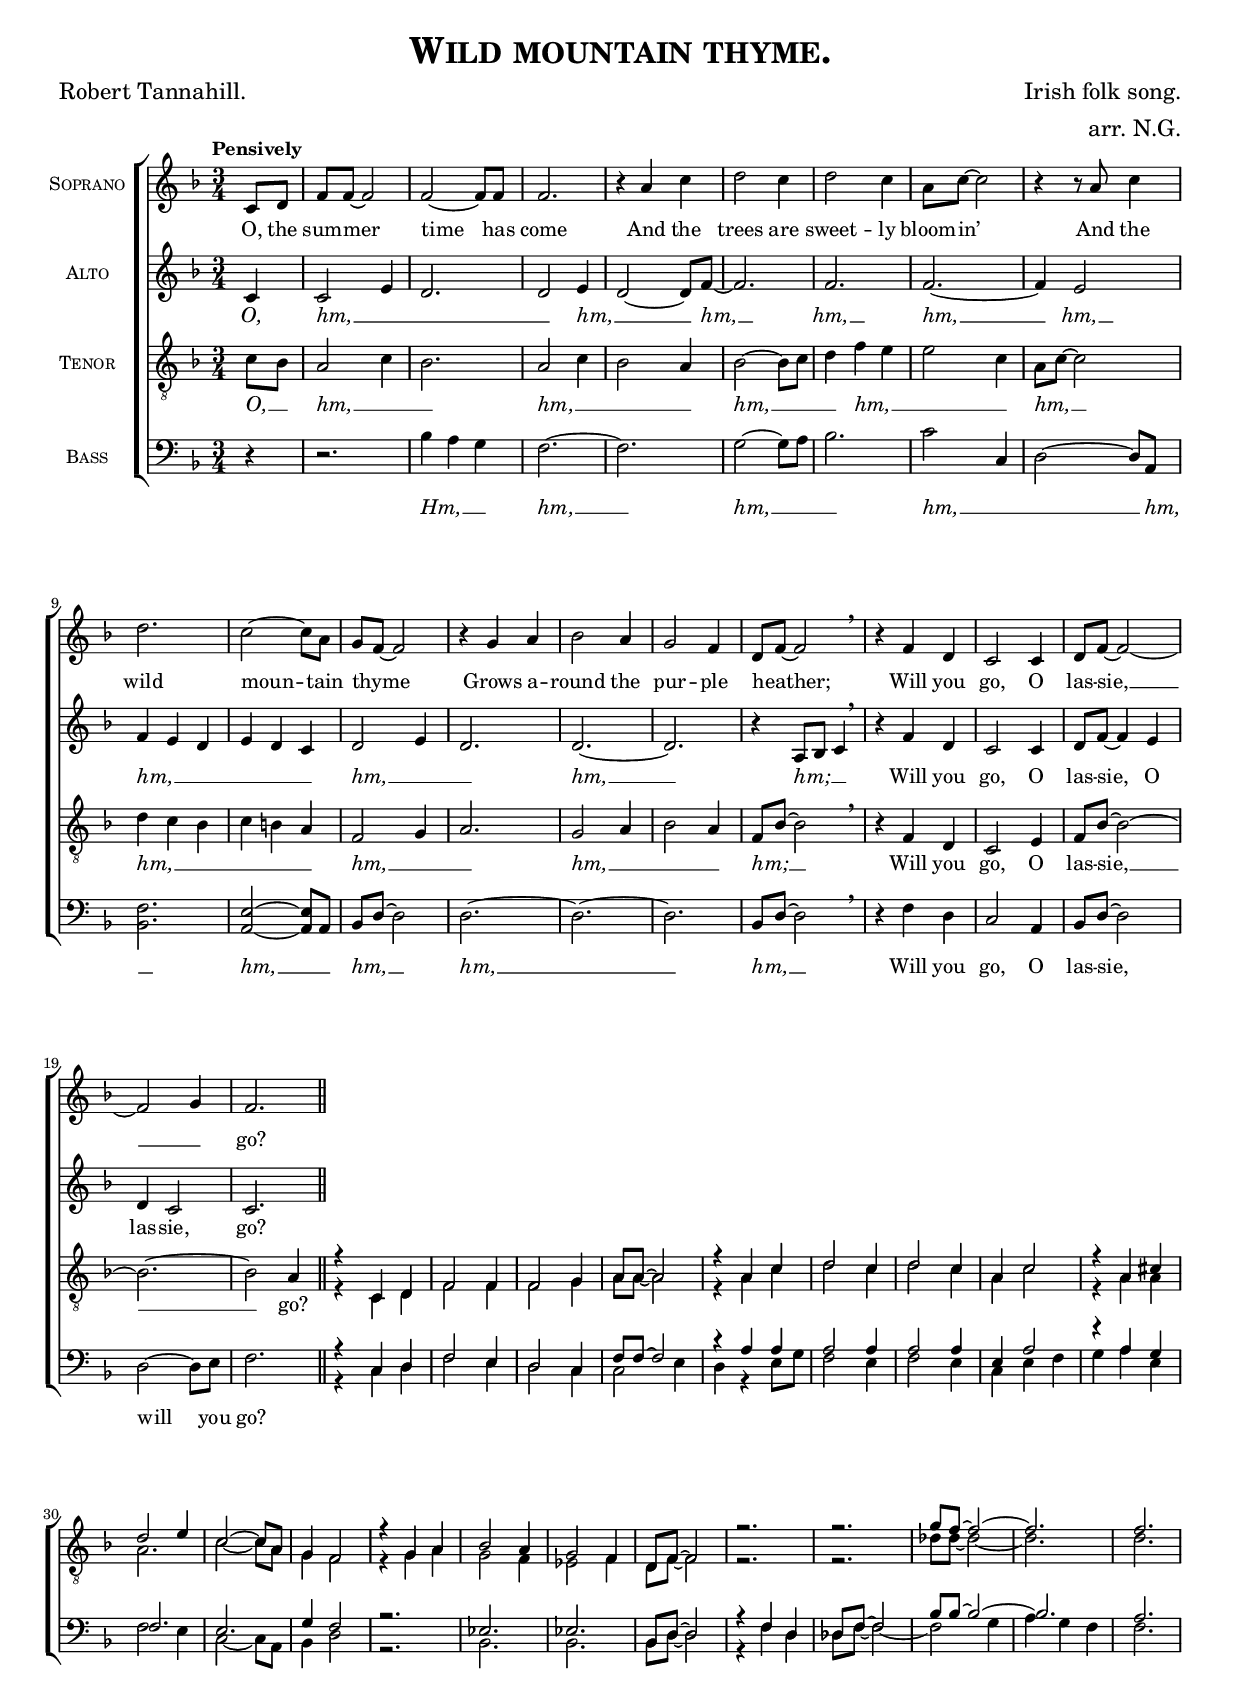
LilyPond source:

\version "2.19.84"

\paper {
  top-system-spacing.basic-distance = #10
  score-system-spacing.basic-distance = #20
  system-system-spacing.basic-distance = #20
  last-bottom-spacing.basic-distance = #10
}

\header {
  %dedication = \markup{\italic "to Emma."}
  title = \markup{\caps{"Wild mountain thyme."}}
  composer = "Irish folk song."
  arranger = "arr. N.G."
  poet = "Robert Tannahill."
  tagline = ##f
}

global = {
  \key f \major
  \time 3/4
  \tempo "Pensively"
}

soprano = \relative c'' {
  \global
  \partial 4 c,8 d | f f~ f2 | f2~ f8 f | f2. |
  r4 a c | d2 c4 | d2 c4 | a8 c8~ c2 |
  r4 r8 a8 c4 | d2. | c2~ c8 a8 | g8 f8~ f2 | 
  r4 g4 a4 | bes2 a4 | g2 f4 | d8 f8~ f2 | 
  \breathe r4 f d4 | c2 c4 | d8  f8~ f2~ | 
  f2 g4 | f2. \bar "||"
}

alto = \relative c' {
  \global
  \partial 4 c4 | c2 e4 | d2. | d2 e4 | 
  d2~ d8 f8~ | f2. | f2. | f2.~ | 
  f4 e2 | f4 e4 d4 | e4 d4 c4 | d2 e4 |
  d2. | d2.~ | d2. | r4 a8 bes c4 | 
  \breathe r4 f d4 | c2 c4 | d8 f8~ f4 e4 | 
  d c2 | c2. \bar "||"
}

tenor = \relative c' {
  \global
  \partial 4 c8 bes8 | a2 c4 | bes2. | a2 c4 | bes2 a4 |
  bes2~ bes8 c8 | d4 f4 e4 | e2 c4 | a8 c8~ c2 | 
  d4 c4 bes4 | c4 b4 a4 | f2 g4 | 
  a2. | g2 a4 | bes2 a4 | f8 bes8~ bes2 | 
  \breathe r4 f d4 | c2 e4 | f8 bes8~ bes2~ |
  bes2.~ | bes2 a4 \bar "||"
  
  << { r4 c, d | f2 f4 | f2 g4 | a8 a8~ a2 |
       r4 a c | d2 c4 | d2 c4 | a4 c2 | 
       r4 a4 cis4 | d2 e4 | c2~ c8 a8 | g4 f2 | 
       r4 g4 a4 | bes2 a4 | g2 f4 | d8 f8~ f2 |
       r2. | r2. | g'8 f8~ f2~ | f2. | f2. 
     } \\
     { r4 c, d | f2 f4 | f2 g4 | a8 a8~ a2 |
       r4 a c | d2 c4 | d2 c4 | a4 c2 |
       r4 a4 a4 | a2. | c2~ c8 a8 | g4 f2 | 
       r4 g4 a4 | g2 f4 | ees2 f4 | d8 f8 ~f2 |
       r2. | r2. | des'8 des8~ des2~ | des2. | d2. |
     } 
  >>
  
}

bass = \relative c {
  \global
  \partial 4 r4 | r2. | bes'4 a g | f2.~ | f2. |
  g2~ g8 a8 | bes2. | c2 c,4 | d2~ d8 a8 | 
  <bes f'>2. | <a e'>2~ <a e'>8 a8 | bes8 d~ d2 |
  d2.~ | d2.~ | d2. | bes8 d8~ d2 
  \breathe r4 f d4 | c2 a4 |  bes8 d8~ d2 |
  d2~ d8 e8 | f2. \bar "||"
  
  << { r4 c d | f2 e4 | d2 c4 | f8 f8~ f2 | 
       r4 a4 a4 | a2 a4 | a2 a4 | e4 a2 | 
       r4 a4 g4 | f2. | e2. | g4 f2 | 
       r2. | ees2. | ees2. | bes8 d8~ d2 | 
       r4 f d | des8 f8~ f2 | bes8 bes8~ bes2~ | bes2. | a2.
     } \\ 
     { r4 c, d | f2 e4 | d2 c4 | c2 e4 | 
       d4 r4 e8 g8 | f2 e4 | f2 e4 | c4 e4 f4 | 
       g4 a4 e4 | f2 e4 | c2~ c8 a8 | bes4 d2 | 
       r2. | bes2. | bes2. | bes8 d8~ d2 | 
       r4 f d | des8 f8~ f2~ | f2 g4 | a4 g4 f4 | f2. | 
     } 
  >>

}

sopranoVerse = \lyricmode {
  %\override LyricText #'font-family = #'Calibri
  O, the sum -- mer time has come
  And the trees are sweet -- ly bloom -- in’ 
  And the wild moun -- tain thyme _ 
  Grows a -- round the pur -- ple heather; _ 
  Will you go, O las -- sie, __ _ go?
}

altoVerse = \lyricmode {
  \markup{\italic O, }
  \markup{\italic hm,} __ _ _ _
  \markup{\italic hm,} __ _
  \markup{\italic hm,} __
  \markup{\italic hm,} __
  \markup{\italic hm,} __
  \markup{\italic hm,} __
  \markup{\italic hm,} __ _ _ _ _ _ 
  \markup{\italic hm,} __ _ _
  \markup{\italic hm,} __
  \markup{\italic hm;} __ _ _
  Will you go, O las -- sie, O las -- sie, go?
}

tenorVerse = \lyricmode {
  \markup{\italic O, } __ _
  \markup{\italic hm,} __ _ _
  \markup{\italic hm,} __ _ _ _
  \markup{\italic hm,} __ _ _ 
  \markup{\italic hm,} __ _ _ _
  \markup{\italic hm,} __ _
  \markup{\italic hm,} __ _ _ _ _ _ 
  \markup{\italic hm,} __ _ _
  \markup{\italic hm,} __ _ _ _
  \markup{\italic hm;} __ _
  Will you go, O las -- sie, __ go?
}

bassVerse = \lyricmode {
  \markup{\italic Hm,} __ _ _
  \markup{\italic hm,} __ 
  \markup{\italic hm,} __ _ _ 
  \markup{\italic hm,} __ _ _
  \markup{\italic hm,} __ _ 
  \markup{\italic hm,} __ _
  \markup{\italic hm,} __ _
  \markup{\italic hm,} __ 
  \markup{\italic hm,} __ _
  Will you go, O las -- sie, will you go?
}

\score {
  \new ChoirStaff <<
    \new Staff \with {
      midiInstrument = "choir aahs"
      instrumentName = \markup{\caps{"Soprano"}}
    } { \soprano }
    \addlyrics { \sopranoVerse }
    \new Staff \with {
      midiInstrument = "choir aahs"
      instrumentName = \markup{\caps{"Alto"}}
    } { \alto }
    \addlyrics { \altoVerse }
    \new Staff \with {
      midiInstrument = "choir aahs"
      instrumentName = \markup{\caps{"Tenor"}}
    } { \clef "treble_8" \tenor }
    \addlyrics { \tenorVerse }
    \new Staff \with {
      midiInstrument = "choir aahs"
      instrumentName = \markup{\caps{"Bass"}}
    } { \clef bass \bass }
    \addlyrics { \bassVerse }
  >>
  \layout { 
     #(layout-set-staff-size 16)
  }
  \midi {
    \tempo 4=60
  }
}
